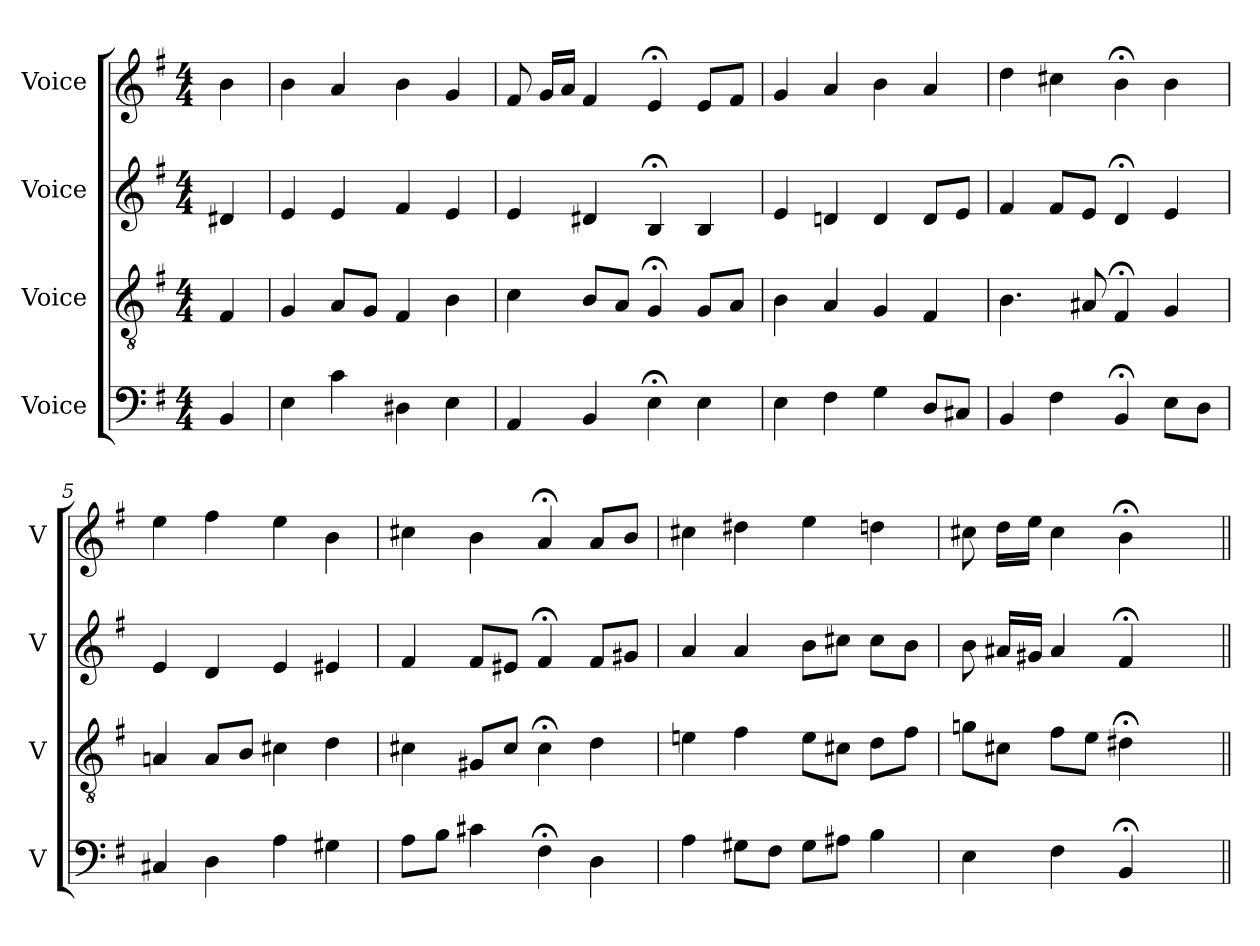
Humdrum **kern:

**kern	**kern	**kern	**kern
*part4	*part3	*part2	*part1
*staff4	*staff3	*staff2	*staff1
*I"Voice	*I"Voice	*I"Voice	*I"Voice
*I'V	*I'V	*I'V	*I'V
*clefF4	*clefGv2	*clefG2	*clefG2
*k[f#]	*k[f#]	*k[f#]	*k[f#]
*M4/4	*M4/4	*M4/4	*M4/4
*MM100	*MM100	*MM100	*MM100
=	=	=	=
4BB/	4F#/	4d#X/	4b\
=1	=1	=1	=1
4E\	4G/	4e/	4b\
4c\	8A/L	4e/	4a/
.	8G/J	.	.
4D#X\	4F#/	4f#/	4b\
4E\	4B\	4e/	4g/
=2	=2	=2	=2
4AA/	4c\	4e/	8f#/
.	.	.	16g/LL
.	.	.	16a/JJ
4BB/	8B/L	4d#X/	4f#/
.	8A/J	.	.
4E;\	4G;/	4B;/	4e;/
4E\	8G/L	4B/	8e/L
.	8A/J	.	8f#/J
=3	=3	=3	=3
4E\	4B\	4e/	4g/
4F#\	4A/	4dn/	4a/
4G\	4G/	4d/	4b\
8D/L	4F#/	8d/L	4a/
8C#X/J	.	8e/J	.
=4	=4	=4	=4
4BB/	4.B\	4f#/	4dd\
4F#\	.	8f#/L	4cc#X\
.	8A#X/	8e/J	.
4BB;/	4F#;/	4d;/	4b;\
8E\L	4G/	4e/	4b\
8D\J	.	.	.
!!LO:LB:g=z
=5	=5	=5	=5
4C#X/	4An/	4e/	4ee\
4D\	8A/L	4d/	4ff#\
.	8B/J	.	.
4A\	4c#X\	4e/	4ee\
4G#X\	4d\	4e#X/	4b\
=6	=6	=6	=6
8A\L	4c#X\	4f#/	4cc#X\
8B\J	.	.	.
4c#X\	8G#X/L	8f#/L	4b\
.	8c#/J	8e#X/J	.
4F#;\	4c#;\	4f#;/	4a;/
4D\	4d\	8f#/L	8a/L
.	.	8g#X/J	8b/J
=7	=7	=7	=7
4A\	4en\	4a/	4cc#X\
8G#X\L	4f#\	4a/	4dd#X\
8F#\J	.	.	.
8G#\L	8e\L	8b\L	4ee\
8A#X\J	8c#X\J	8cc#X\J	.
4B\	8d\L	8cc#\L	4ddn\
.	8f#\J	8b\J	.
=8	=8	=8	=8
4E\	8gn\L	8b\	8cc#X\
.	8c#X\J	16a#X/LL	16dd\LL
.	.	16g#X/JJ	16ee\JJ
4F#\	8f#\L	4a#/	4cc#\
.	8e\J	.	.
4BB;/	4d#X;\	4f#;/	4b;\
4ryy	4ryy	4ryy	4ryy
=||	=||	=||	=||
*-	*-	*-	*-
